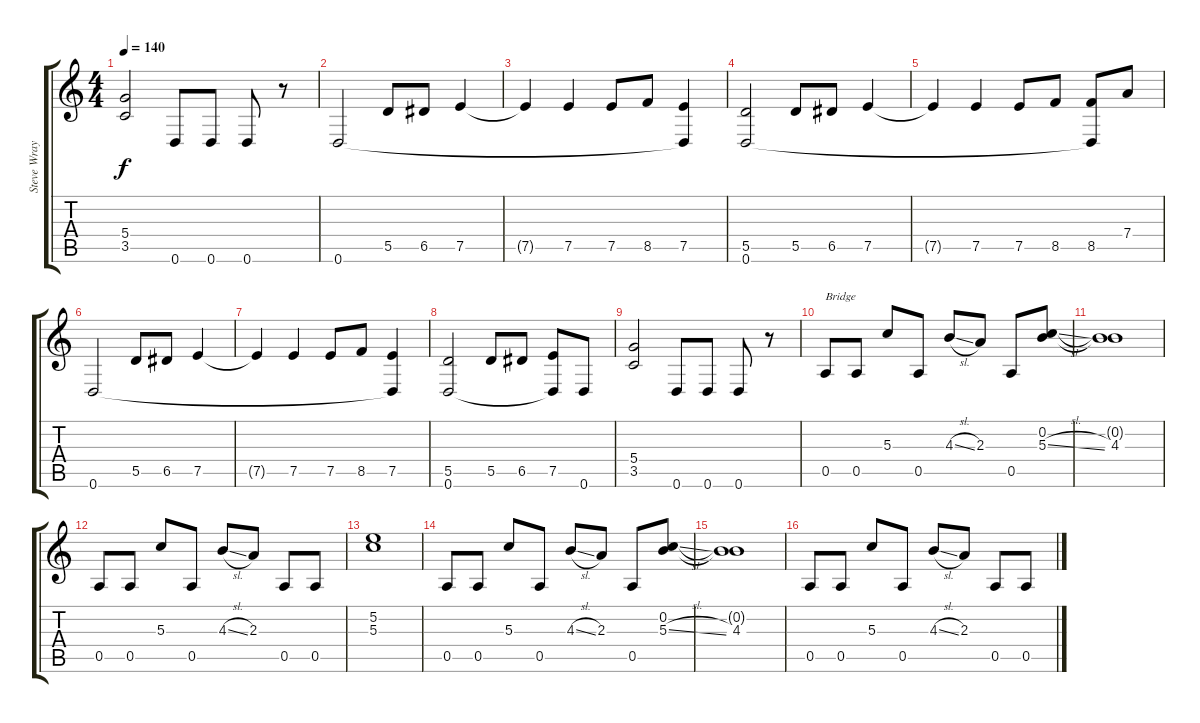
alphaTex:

\track ("Steve Wray" "Steve Wray") {instrument distortionguitar}
\staff {score tabs}
\tuning (E4 B3 G3 D3 A2 D2) {hide}
\ts (4 4)
\tempo 140
\clef g2
\ks c
(5.4 3.5).2{dy f} 0.6.8 0.6.8 0.6.8 r.8 |
0.6.2 5.5.8 6.5.8 7.5.4 |
7.5{t}.4 7.5.4 7.5.8 8.5.8 (7.5 0.6{t}).4 |
(5.5 0.6).2 5.5.8 6.5.8 7.5.4 |
7.5{t}.4 7.5.4 7.5.8 8.5.8 (8.5 0.6{t}).8 7.4.8 |
0.6.2 5.5.8 6.5.8 7.5.4 |
7.5{t}.4 7.5.4 7.5.8 8.5.8 (7.5 0.6{t}).4 |
(5.5 0.6).2 5.5.8 6.5.8 (7.5 0.6{t}).8 0.6.8 |
(5.4 3.5).2 0.6.8 0.6.8 0.6.8 r.8 |
0.5.8{txt "Bridge"} 0.5.8 5.3.8 0.5.8 4.3{sl}.8 2.3.8 0.5.8 (0.2 5.3{sl}).8 |
(0.2{t} 4.3).1 |
0.5.8 0.5.8 5.3.8 0.5.8 4.3{sl}.8 2.3.8 0.5.8 0.5.8 |
(5.2 5.3).1 |
0.5.8 0.5.8 5.3.8 0.5.8 4.3{sl}.8 2.3.8 0.5.8 (0.2 5.3{sl}).8 |
(0.2{t} 4.3).1 |
0.5.8 0.5.8 5.3.8 0.5.8 4.3{sl}.8 2.3.8 0.5.8 0.5.8
